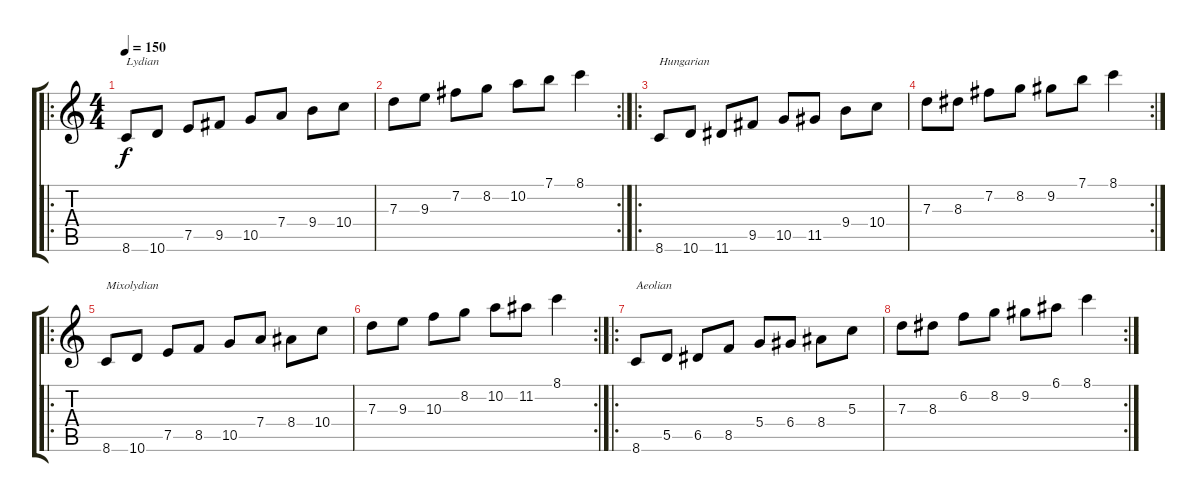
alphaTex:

\track "" {instrument overdrivenguitar}
\staff {score tabs}
\tuning (E4 B3 G3 D3 A2 E2) {hide}
\ro
\ts (4 4)
\tempo 150
\clef g2
\ks c
8.6.8{txt "Lydian" dy f} 10.6.8 7.5.8 9.5.8 10.5.8 7.4.8 9.4.8 10.4.8 |
\rc 2
7.3.8 9.3.8 7.2.8 8.2.8 10.2.8 7.1.8 8.1.4 |
\ro
8.6.8{txt "Hungarian"} 10.6.8 11.6.8 9.5.8 10.5.8 11.5.8 9.4.8 10.4.8 |
\rc 2
7.3.8 8.3.8 7.2.8 8.2.8 9.2.8 7.1.8 8.1.4 |
\ro
8.6.8{txt "Mixolydian"} 10.6.8 7.5.8 8.5.8 10.5.8 7.4.8 8.4.8 10.4.8 |
\rc 2
7.3.8 9.3.8 10.3.8 8.2.8 10.2.8 11.2.8 8.1.4 |
\ro
8.6.8{txt "Aeolian"} 5.5.8 6.5.8 8.5.8 5.4.8 6.4.8 8.4.8 5.3.8 |
\rc 2
7.3.8 8.3.8 6.2.8 8.2.8 9.2.8 6.1.8 8.1.4
